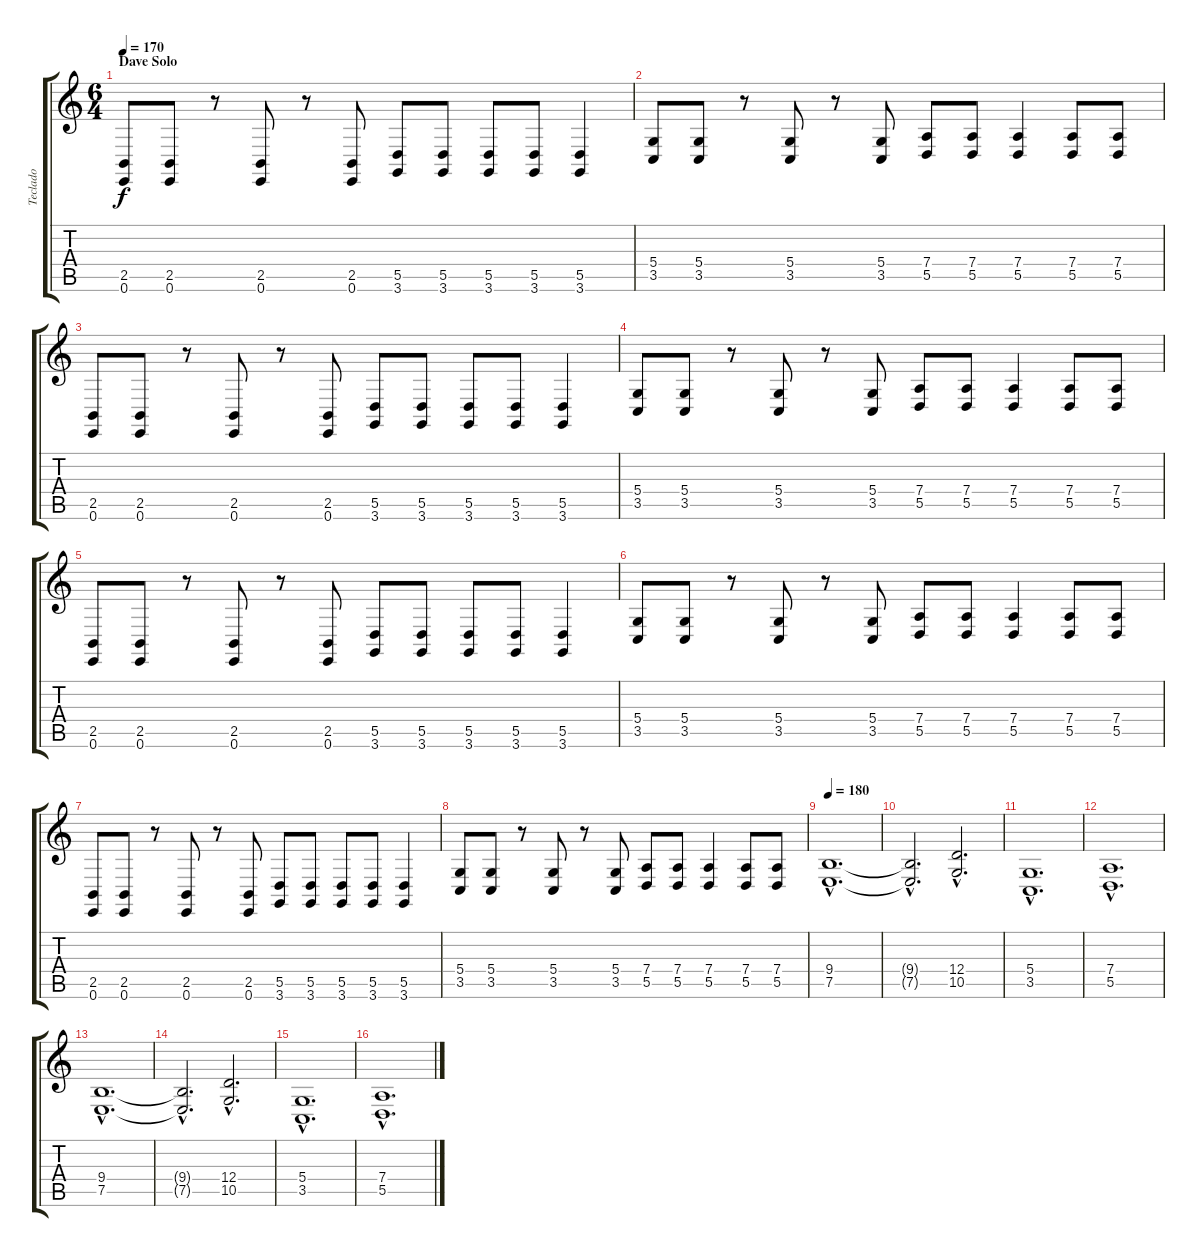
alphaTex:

\track ("Teclado" "Teclado") {instrument stringensemble1}
\staff {score tabs}
\tuning (E4 B3 G3 D3 A2 E2) {hide}
\ts (6 4)
\section ("" "Dave Solo")
\tempo 170
\clef g2
\ks c
(2.5 0.6).8{dy f volume 10 balance 16} (2.5 0.6).8 r.8 (2.5 0.6).8 r.8 (2.5 0.6).8 (5.5 3.6).8 (5.5 3.6).8 (5.5 3.6).8 (5.5 3.6).8 (5.5 3.6).4 |
(5.4 3.5).8 (5.4 3.5).8 r.8 (5.4 3.5).8 r.8 (5.4 3.5).8 (7.4 5.5).8 (7.4 5.5).8 (7.4 5.5).4 (7.4 5.5).8 (7.4 5.5).8 |
(2.5 0.6).8 (2.5 0.6).8 r.8 (2.5 0.6).8 r.8 (2.5 0.6).8 (5.5 3.6).8 (5.5 3.6).8 (5.5 3.6).8 (5.5 3.6).8 (5.5 3.6).4 |
(5.4 3.5).8 (5.4 3.5).8 r.8 (5.4 3.5).8 r.8 (5.4 3.5).8 (7.4 5.5).8 (7.4 5.5).8 (7.4 5.5).4 (7.4 5.5).8 (7.4 5.5).8 |
(2.5 0.6).8 (2.5 0.6).8 r.8 (2.5 0.6).8 r.8 (2.5 0.6).8 (5.5 3.6).8 (5.5 3.6).8 (5.5 3.6).8 (5.5 3.6).8 (5.5 3.6).4 |
(5.4 3.5).8 (5.4 3.5).8 r.8 (5.4 3.5).8 r.8 (5.4 3.5).8 (7.4 5.5).8 (7.4 5.5).8 (7.4 5.5).4 (7.4 5.5).8 (7.4 5.5).8 |
(2.5 0.6).8 (2.5 0.6).8 r.8 (2.5 0.6).8 r.8 (2.5 0.6).8 (5.5 3.6).8 (5.5 3.6).8 (5.5 3.6).8 (5.5 3.6).8 (5.5 3.6).4 |
(5.4 3.5).8 (5.4 3.5).8 r.8 (5.4 3.5).8 r.8 (5.4 3.5).8 (7.4 5.5).8 (7.4 5.5).8 (7.4 5.5).4 (7.4 5.5).8 (7.4 5.5).8 |
\tempo 170
\tempo 180
(9.4{hac} 7.5{hac}).1{d volume 12} |
(9.4{hac t} 7.5{hac t}).2{d} (12.4{hac} 10.5{hac}).2{d} |
(5.4{hac} 3.5{hac}).1{d} |
(7.4{hac} 5.5{hac}).1{d} |
(9.4{hac} 7.5{hac}).1{d} |
(9.4{hac t} 7.5{hac t}).2{d} (12.4{hac} 10.5{hac}).2{d} |
(5.4{hac} 3.5{hac}).1{d} |
(7.4{hac} 5.5{hac}).1{d}
